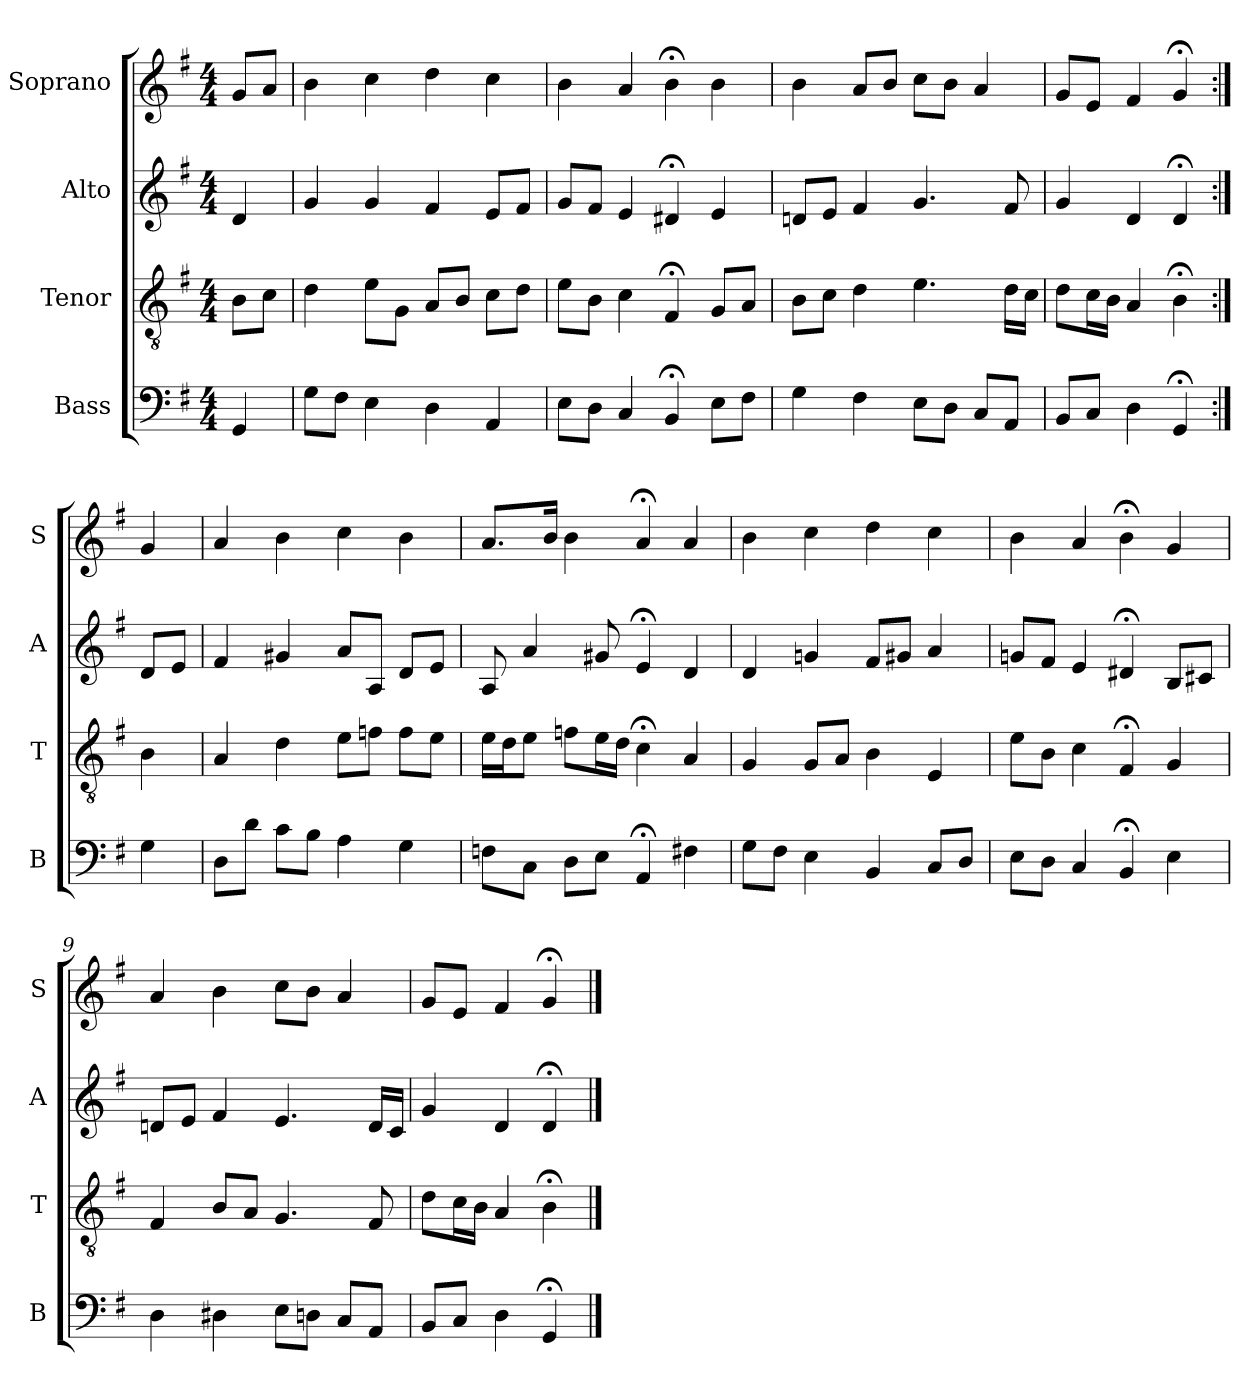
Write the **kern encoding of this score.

**kern	**kern	**kern	**kern
*part4	*part3	*part2	*part1
*staff4	*staff3	*staff2	*staff1
*I"Bass	*I"Tenor	*I"Alto	*I"Soprano
*I'B	*I'T	*I'A	*I'S
*clefF4	*clefGv2	*clefG2	*clefG2
*k[f#]	*k[f#]	*k[f#]	*k[f#]
*G:	*G:	*G:	*G:
*M4/4	*M4/4	*M4/4	*M4/4
*MM100	*MM100	*MM100	*MM100
=	=	=	=
4GG	8BL	4d	8gL
.	8cJ	.	8aJ
=1	=1	=1	=1
8GL	4d	4g	4b
8F#J	.	.	.
4E	8eL	4g	4cc
.	8GJ	.	.
4D	8AL	4f#	4dd
.	8BJ	.	.
4AA	8cL	8eL	4cc
.	8dJ	8f#J	.
=2	=2	=2	=2
8EL	8eL	8gL	4b
8DJ	8BJ	8f#J	.
4C	4c	4e	4a
4BB;<	4F#;<	4d#X;<	4b;<
8EL	8GL	4e	4b
8F#J	8AJ	.	.
=3	=3	=3	=3
4G	8BL	8dnL	4b
.	8cJ	8eJ	.
4F#	4d	4f#	8aL
.	.	.	8bJ
8EL	4.e	4.g	8ccL
8DJ	.	.	8bJ
8CL	.	.	4a
8AAJ	16dLL	8f#	.
.	16cJJ	.	.
=4	=4	=4	=4
8BBL	8dL	4g	8gL
8CJ	16cL	.	8eJ
.	16BJJ	.	.
4D	4A	4d	4f#
4GG;<	4B;<	4d;<	4g;<
=:|!	=:|!	=:|!	=:|!
4G	4B	8dL	4g
.	.	8eJ	.
=5	=5	=5	=5
8DL	4A	4f#	4a
8dJ	.	.	.
8cL	4d	4g#X	4b
8BJ	.	.	.
4A	8eL	8aL	4cc
.	8fnJ	8AJ	.
4G	8fL	8dL	4b
.	8eJ	8eJ	.
=6	=6	=6	=6
8FnL	16eLL	8A	8.aL
.	16dJ	.	.
8CJ	8eJ	4a	.
.	.	.	16bJk
8DL	8fnL	.	4b
8EJ	16eL	8g#X	.
.	16dJJ	.	.
4AA;<	4c;<	4e;<	4a;<
4F#X	4A	4d	4a
=7	=7	=7	=7
8GL	4G	4d	4b
8F#J	.	.	.
4E	8GL	4gn	4cc
.	8AJ	.	.
4BB	4B	8f#L	4dd
.	.	8g#XJ	.
8CL	4E	4a	4cc
8DJ	.	.	.
=8	=8	=8	=8
8EL	8eL	8gnL	4b
8DJ	8BJ	8f#J	.
4C	4c	4e	4a
4BB;<	4F#;<	4d#X;<	4b;<
4E	4G	8BL	4g
.	.	8c#XJ	.
=9	=9	=9	=9
4D	4F#	8dnL	4a
.	.	8eJ	.
4D#X	8BL	4f#	4b
.	8AJ	.	.
8EL	4.G	4.e	8ccL
8DnJ	.	.	8bJ
8CL	.	.	4a
8AAJ	8F#	16dLL	.
.	.	16cJJ	.
=10	=10	=10	=10
8BBL	8dL	4g	8gL
8CJ	16cL	.	8eJ
.	16BJJ	.	.
4D	4A	4d	4f#
4GG;<	4B;<	4d;<	4g;<
==	==	==	==
*-	*-	*-	*-
